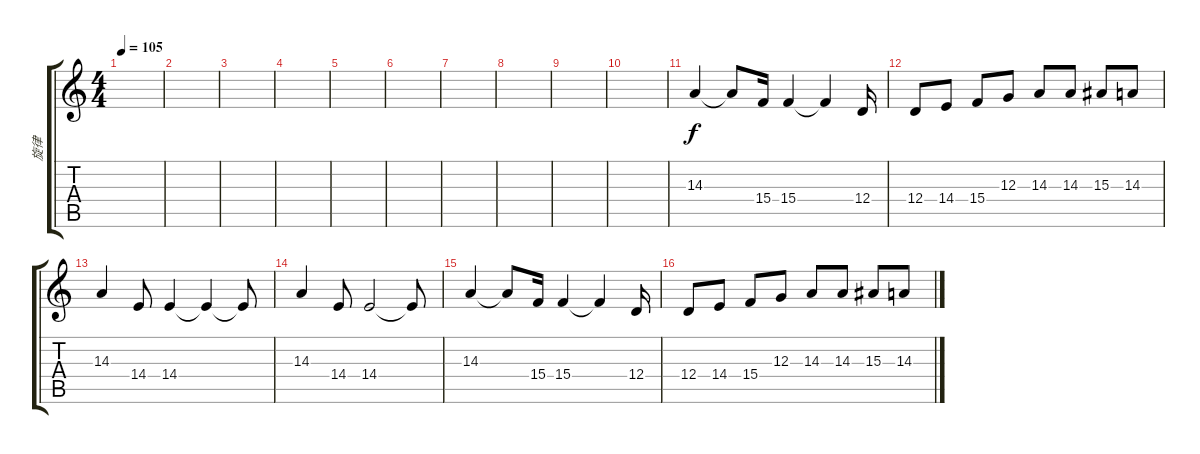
\track ("旋律" "旋律") {instrument panflute}
\staff {score tabs}
\tuning (E4 B3 G3 D3 A2 E2) {hide}
\ts (4 4)
\tempo 105
\clef g2
\ks c
|
|
|
|
|
|
|
|
|
|
14.3.4 14.3{t}.8 15.4.16 15.4.4 15.4{t}.4 12.4.16 |
12.4.8 14.4.8 15.4.8 12.3.8 14.3.8 14.3.8 15.3.8 14.3.8 |
14.3.4 14.4.8 14.4.4 14.4{t}.4 14.4{t}.8 |
14.3.4 14.4.8 14.4.2 14.4{t}.8 |
14.3.4 14.3{t}.8 15.4.16 15.4.4 15.4{t}.4 12.4.16 |
12.4.8 14.4.8 15.4.8 12.3.8 14.3.8 14.3.8 15.3.8 14.3.8
